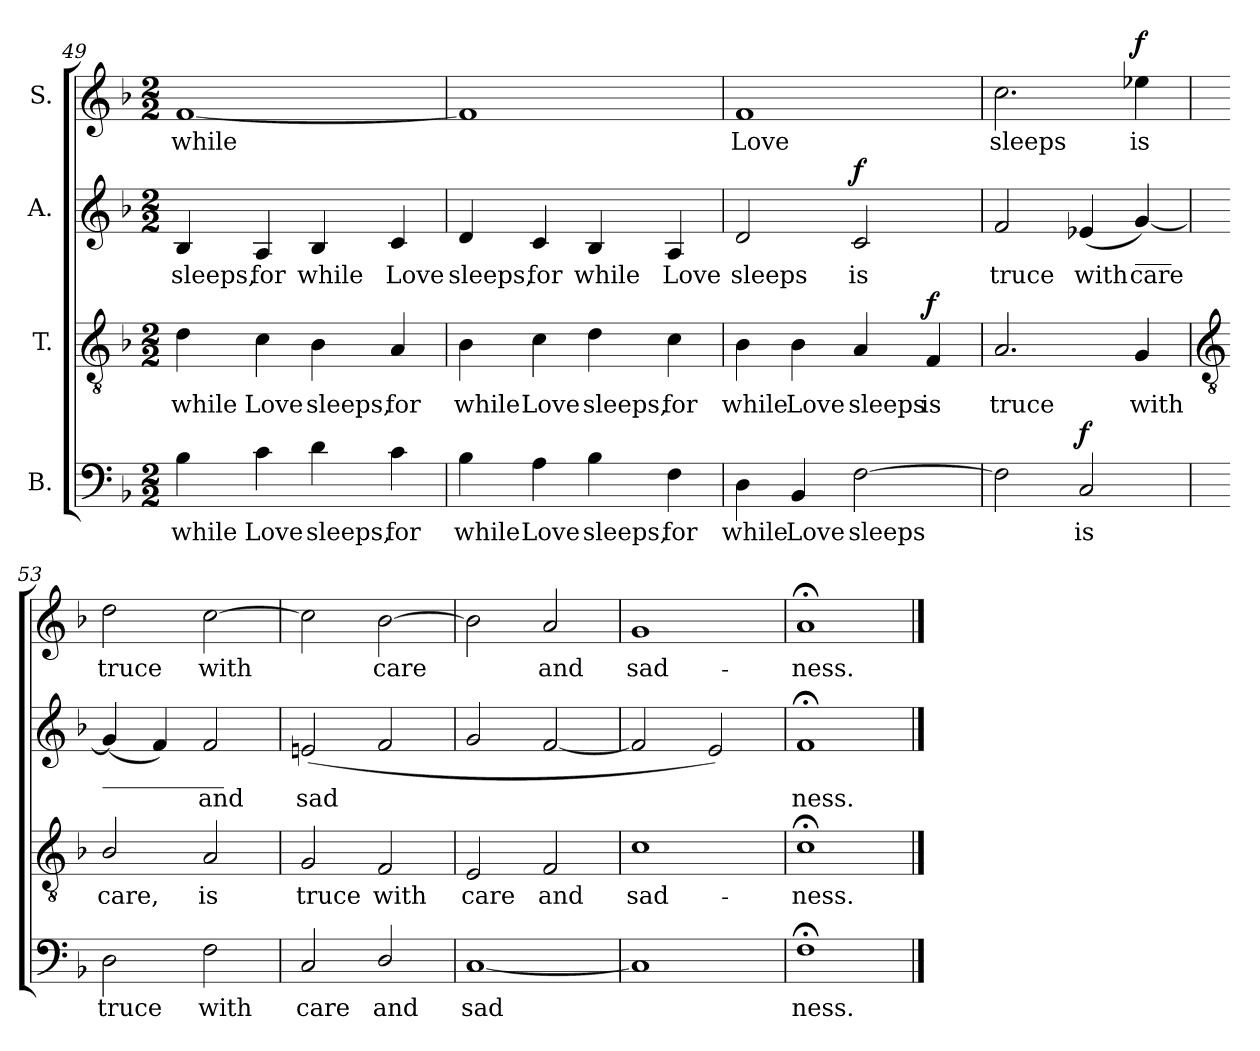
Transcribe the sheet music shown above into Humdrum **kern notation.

**kern	**text	**dynam	**kern	**text	**dynam	**kern	**text	**dynam	**kern	**text	**dynam
*part4	*part4	*part4	*part3	*part3	*part3	*part2	*part2	*part2	*part1	*part1	*part1
*staff4	*staff4	*staff4	*staff3	*staff3	*staff3	*staff2	*staff2	*staff2	*staff1	*staff1	*staff1
*I"B.	*	*	*I"T.	*	*	*I"A.	*	*	*I"S.	*	*
!!LO:LB:g=z
*clefF4	*	*	*clefGv2	*	*	*clefG2	*	*	*clefG2	*	*
*k[b-]	*	*	*k[b-]	*	*	*k[b-]	*	*	*k[b-]	*	*
*F:	*	*	*F:	*	*	*F:	*	*	*F:	*	*
*M2/2	*	*	*M2/2	*	*	*M2/2	*	*	*M2/2	*	*
=49	=49	=49	=49	=49	=49	=49	=49	=49	=49	=49	=49
!	!LO:LY:b	!	!	!LO:LY:b	!	!	!LO:LY:b	!	!	!LO:LY:b	!
4B-	while	.	4d	while	.	4B-	sleeps,	.	[1f	while	.
!	!LO:LY:b	!	!	!LO:LY:b	!	!	!LO:LY:b	!	!	!	!
4c	Love	.	4c	Love	.	4A	for	.	.	.	.
!	!LO:LY:b	!	!	!LO:LY:b	!	!	!LO:LY:b	!	!	!	!
4d	sleeps,	.	4B-	sleeps,	.	4B-	while	.	.	.	.
!	!LO:LY:b	!	!	!LO:LY:b	!	!	!LO:LY:b	!	!	!	!
4c	for	.	4A	for	.	4c	Love	.	.	.	.
=50	=50	=50	=50	=50	=50	=50	=50	=50	=50	=50	=50
!	!LO:LY:b	!	!	!LO:LY:b	!	!	!LO:LY:b	!	!	!	!
4B-	while	.	4B-	while	.	4d	sleeps,	.	1f]	.	.
!	!LO:LY:b	!	!	!LO:LY:b	!	!	!LO:LY:b	!	!	!	!
4A	Love	.	4c	Love	.	4c	for	.	.	.	.
!	!LO:LY:b	!	!	!LO:LY:b	!	!	!LO:LY:b	!	!	!	!
4B-	sleeps,	.	4d	sleeps,	.	4B-	while	.	.	.	.
!	!LO:LY:b	!	!	!LO:LY:b	!	!	!LO:LY:b	!	!	!	!
4F	for	.	4c	for	.	4A	Love	.	.	.	.
=51	=51	=51	=51	=51	=51	=51	=51	=51	=51	=51	=51
!	!LO:LY:b	!	!	!LO:LY:b	!	!	!LO:LY:b	!	!	!LO:LY:b	!
4D	while	.	4B-	while	.	2d	sleeps	.	1f	Love	.
!	!LO:LY:b	!	!	!LO:LY:b	!	!	!	!	!	!	!
4BB-	Love	.	4B-	Love	.	.	.	.	.	.	.
!	!LO:LY:b	!	!	!LO:LY:b	!	!	!LO:LY:b	!LO:DY:a	!	!	!
[2F	sleeps	.	4A	sleeps	.	2c	is	f	.	.	.
!	!	!	!	!LO:LY:b	!LO:DY:b	!	!	!	!	!	!
.	.	.	4F	is	f	.	.	.	.	.	.
=52	=52	=52	=52	=52	=52	=52	=52	=52	=52	=52	=52
!	!	!	!	!LO:LY:b	!	!	!LO:LY:b	!	!	!LO:LY:b	!
2F]	.	.	2.A	truce	.	2f	truce	.	2.cc	sleeps	.
!	!LO:LY:b	!LO:DY:a	!	!	!	!	!LO:LY:b	!	!	!	!
2C	is	f	.	.	.	(<4e-X	with	.	.	.	.
!	!	!	!	!	!	!LO:TX:b:t=___	!	!	!	!	!
!	!	!	!	!LO:LY:b	!	!	!LO:LY:b	!	!	!LO:LY:b	!LO:DY:a
.	.	.	4G	with	.	[4g)	care	.	4ee-X	is	f
!!LO:LB:g=z
=53	=53	=53	=53	=53	=53	=53	=53	=53	=53	=53	=53
*	*	*	*clefGv2	*	*	*	*	*	*	*	*
!	!	!	!	!	!	!LO:TX:b:t=__________	!	!	!	!	!
!	!LO:LY:b	!	!	!LO:LY:b	!	!	!	!	!	!LO:LY:b	!
2D	truce	.	2B-/	care,	.	(<4g]	.	.	2dd	truce	.
.	.	.	.	.	.	4f)	.	.	.	.	.
!	!LO:LY:b	!	!	!LO:LY:b	!	!	!LO:LY:b	!	!	!LO:LY:b	!
2F	with	.	2A	is	.	2f	and	.	[2cc	with	.
=54	=54	=54	=54	=54	=54	=54	=54	=54	=54	=54	=54
!	!LO:LY:b	!	!	!LO:LY:b	!	!	!LO:LY:b	!	!	!	!
2C	care	.	2G	truce	.	(<2en	sad	.	2cc]	.	.
!	!LO:LY:b	!	!	!LO:LY:b	!	!	!	!	!	!LO:LY:b	!
2D/	and	.	2F	with	.	2f	.	.	[2b-	care	.
=55	=55	=55	=55	=55	=55	=55	=55	=55	=55	=55	=55
!	!LO:LY:b	!	!	!LO:LY:b	!	!	!	!	!	!	!
[1C	sad	.	2E	care	.	2g	.	.	2b-]	.	.
!	!	!	!	!LO:LY:b	!	!	!	!	!	!LO:LY:b	!
.	.	.	2F	and	.	[2f	.	.	2a	and	.
=56	=56	=56	=56	=56	=56	=56	=56	=56	=56	=56	=56
!	!	!	!	!LO:LY:b	!	!	!	!	!	!LO:LY:b	!
1C]	.	.	1c	sad-	.	2f]	.	.	1g	sad-	.
.	.	.	.	.	.	2e)	.	.	.	.	.
=57	=57	=57	=57	=57	=57	=57	=57	=57	=57	=57	=57
!	!LO:LY:b	!	!	!LO:LY:b	!	!	!LO:LY:b	!	!	!LO:LY:b	!
1F;<	ness.	.	1c;<	-ness.	.	1f;<	ness.	.	1a;<	-ness.	.
==	==	==	==	==	==	==	==	==	==	==	==
*-	*-	*-	*-	*-	*-	*-	*-	*-	*-	*-	*-
